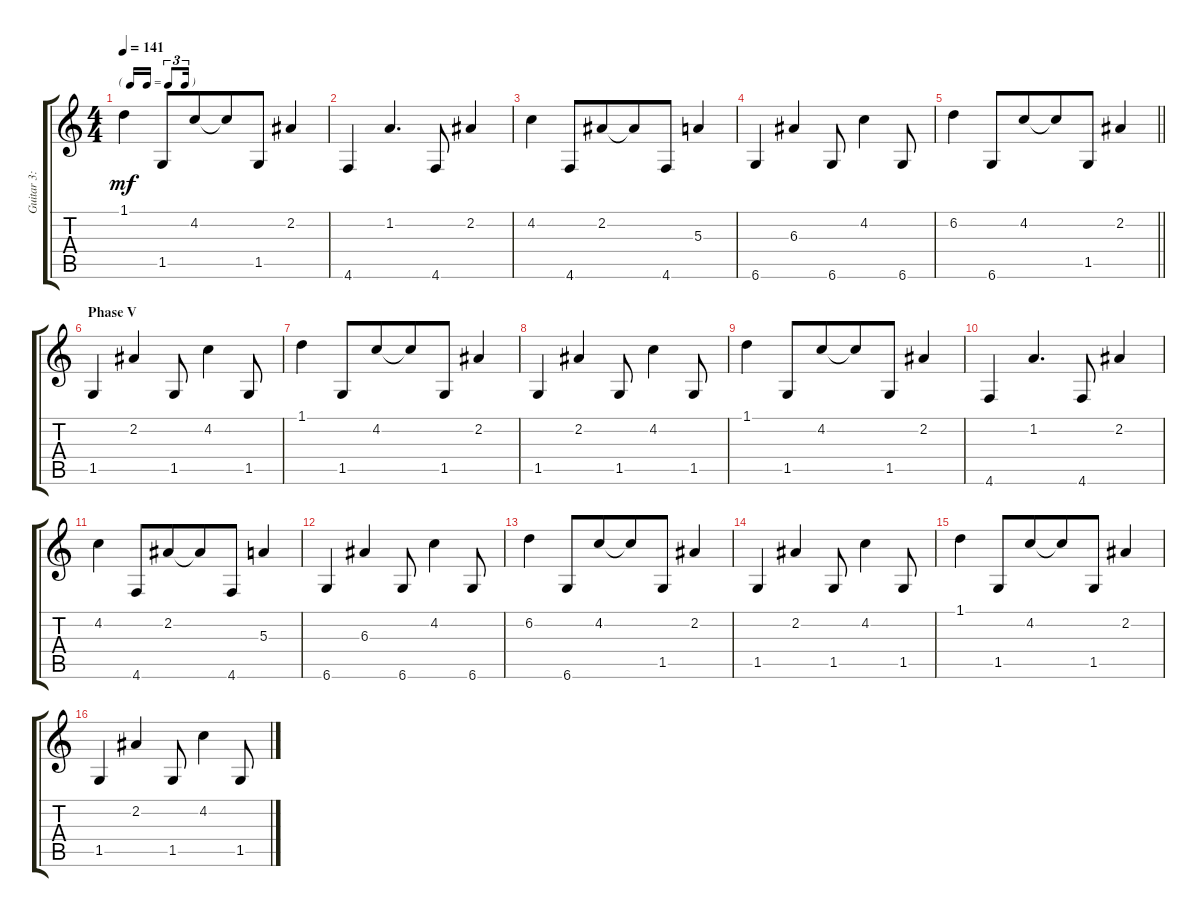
\track ("Guitar 3: Tony" "Guitar 3: ") {instrument distortionguitar}
\staff {score tabs}
\tuning (Db4 Ab3 E3 B2 Gb2 Db2) {hide}
\ts (4 4)
\tf triplet16th
\tempo 141
\clef g2
\ks c
1.1.4{dy mf} 1.5.8 4.2.8{beam merge} 4.2{t}.8 1.5.8 2.2.4 |
4.6.4 1.2.4{d} 4.6.8 2.2.4 |
4.2.4 4.6.8 2.2.8{beam merge} 2.2{t}.8 4.6.8 5.3.4 |
6.6.4 6.3.4 6.6.8 4.2.4 6.6.8 |
\barLineRight lightlight
6.2.4 6.6.8 4.2.8{beam merge} 4.2{t}.8 1.5.8 2.2.4 |
\section ("" "Phase V")
1.5.4 2.2.4 1.5.8 4.2.4 1.5.8 |
1.1.4 1.5.8 4.2.8{beam merge} 4.2{t}.8 1.5.8 2.2.4 |
1.5.4 2.2.4 1.5.8 4.2.4 1.5.8 |
1.1.4 1.5.8 4.2.8{beam merge} 4.2{t}.8 1.5.8 2.2.4 |
4.6.4 1.2.4{d} 4.6.8 2.2.4 |
4.2.4 4.6.8 2.2.8{beam merge} 2.2{t}.8 4.6.8 5.3.4 |
6.6.4 6.3.4 6.6.8 4.2.4 6.6.8 |
6.2.4 6.6.8 4.2.8{beam merge} 4.2{t}.8 1.5.8 2.2.4 |
1.5.4 2.2.4 1.5.8 4.2.4 1.5.8 |
1.1.4 1.5.8 4.2.8{beam merge} 4.2{t}.8 1.5.8 2.2.4 |
1.5.4 2.2.4 1.5.8 4.2.4 1.5.8
